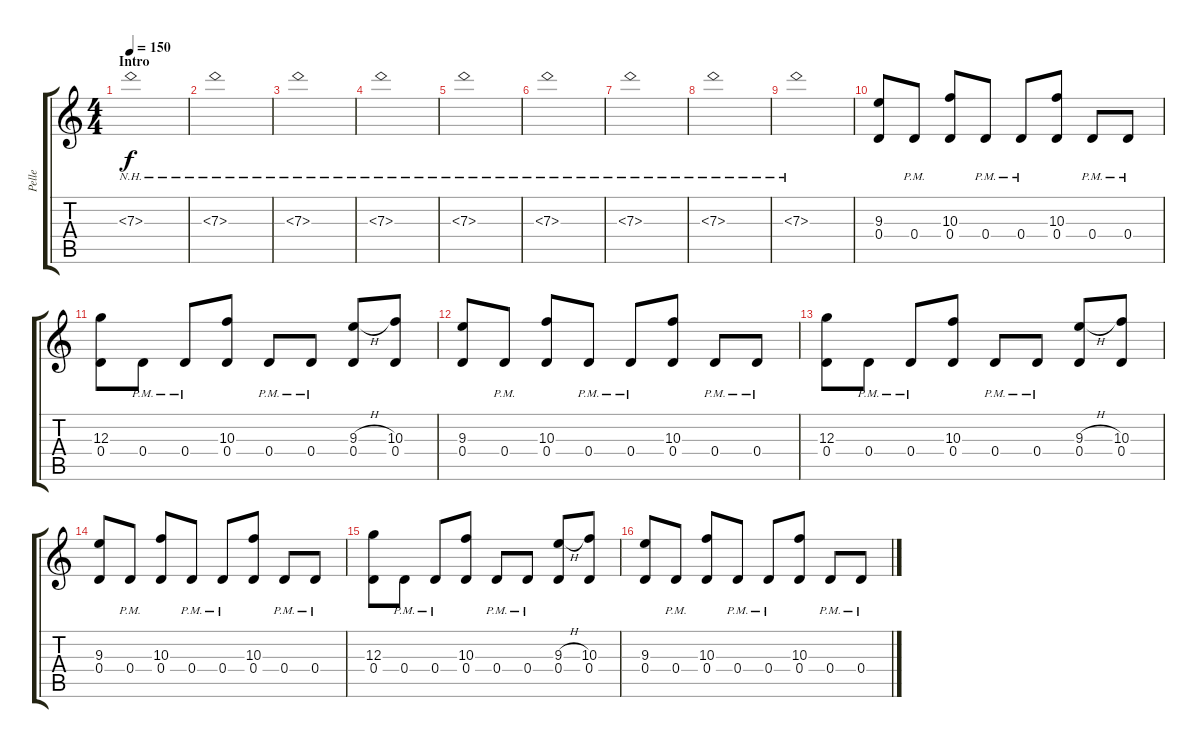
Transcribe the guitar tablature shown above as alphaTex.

\track ("Pelle" "Pelle") {instrument distortionguitar}
\staff {score tabs}
\tuning (E4 B3 G3 D3 A2 E2) {hide}
\ts (4 4)
\section ("" "Intro")
\tempo 150
\clef g2
\ks c
7.3{nh}.1{dy f instrument distortionguitar} |
7.3{nh}.1 |
7.3{nh}.1 |
7.3{nh}.1 |
7.3{nh}.1 |
7.3{nh}.1 |
7.3{nh}.1 |
7.3{nh}.1 |
7.3{nh}.1 |
(9.3 0.4).8 0.4{pm}.8 (10.3 0.4).8 0.4{pm}.8 0.4{pm}.8 (10.3 0.4).8 0.4{pm}.8 0.4{pm}.8 |
(12.3 0.4).8 0.4{pm}.8 0.4{pm}.8 (10.3 0.4).8 0.4{pm}.8 0.4{pm}.8 (9.3{h} 0.4).8 (10.3 0.4).8 |
(9.3 0.4).8 0.4{pm}.8 (10.3 0.4).8 0.4{pm}.8 0.4{pm}.8 (10.3 0.4).8 0.4{pm}.8 0.4{pm}.8 |
(12.3 0.4).8 0.4{pm}.8 0.4{pm}.8 (10.3 0.4).8 0.4{pm}.8 0.4{pm}.8 (9.3{h} 0.4).8 (10.3 0.4).8 |
(9.3 0.4).8 0.4{pm}.8 (10.3 0.4).8 0.4{pm}.8 0.4{pm}.8 (10.3 0.4).8 0.4{pm}.8 0.4{pm}.8 |
(12.3 0.4).8 0.4{pm}.8 0.4{pm}.8 (10.3 0.4).8 0.4{pm}.8 0.4{pm}.8 (9.3{h} 0.4).8 (10.3 0.4).8 |
(9.3 0.4).8 0.4{pm}.8 (10.3 0.4).8 0.4{pm}.8 0.4{pm}.8 (10.3 0.4).8 0.4{pm}.8 0.4{pm}.8
